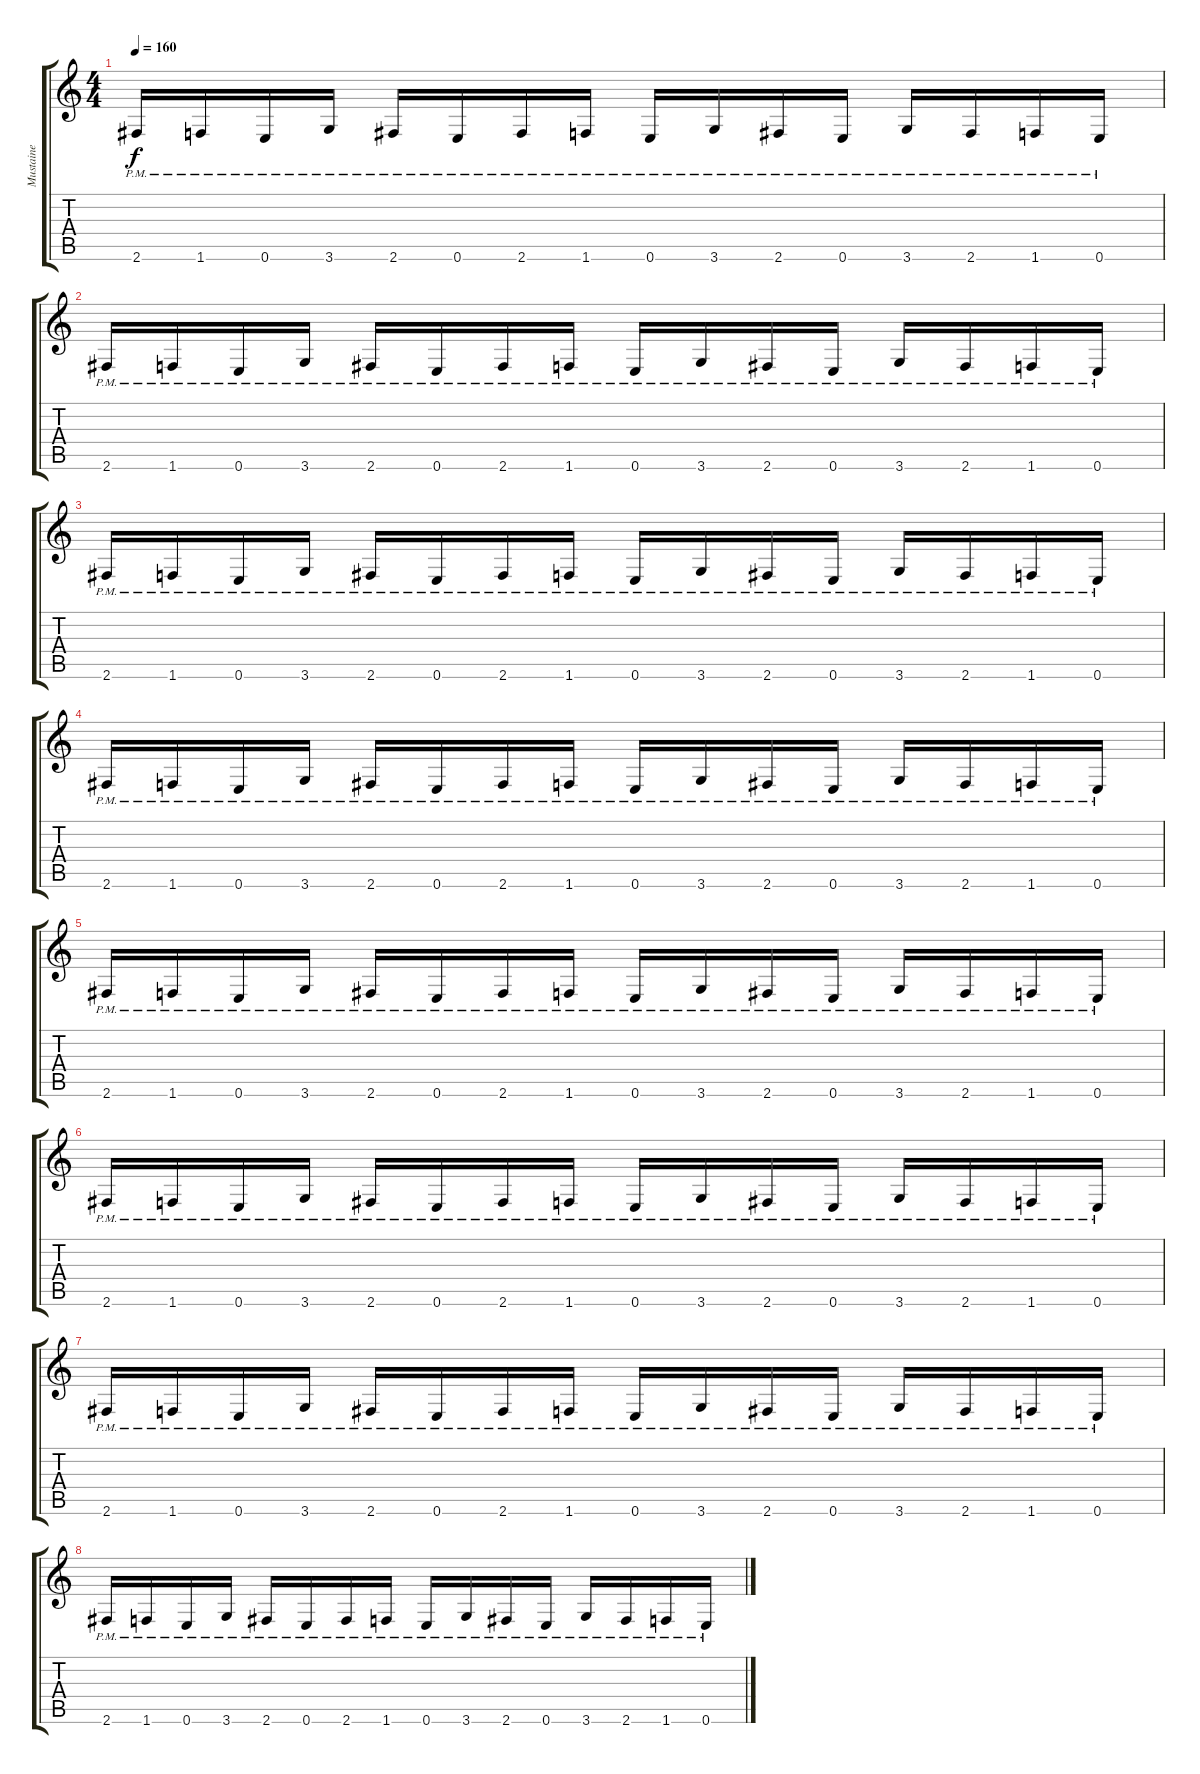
\track ("Mustaine" "Mustaine") {instrument distortionguitar}
\staff {score tabs}
\tuning (E4 B3 G3 D3 A2 E2) {hide}
\ts (4 4)
\tempo 160
\clef g2
\ks c
2.6{pm}.16{dy f} 1.6{pm}.16 0.6{pm}.16 3.6{pm}.16 2.6{pm}.16 0.6{pm}.16 2.6{pm}.16 1.6{pm}.16 0.6{pm}.16 3.6{pm}.16 2.6{pm}.16 0.6{pm}.16 3.6{pm}.16 2.6{pm}.16 1.6{pm}.16 0.6{pm}.16 |
2.6{pm}.16 1.6{pm}.16 0.6{pm}.16 3.6{pm}.16 2.6{pm}.16 0.6{pm}.16 2.6{pm}.16 1.6{pm}.16 0.6{pm}.16 3.6{pm}.16 2.6{pm}.16 0.6{pm}.16 3.6{pm}.16 2.6{pm}.16 1.6{pm}.16 0.6{pm}.16 |
2.6{pm}.16 1.6{pm}.16 0.6{pm}.16 3.6{pm}.16 2.6{pm}.16 0.6{pm}.16 2.6{pm}.16 1.6{pm}.16 0.6{pm}.16 3.6{pm}.16 2.6{pm}.16 0.6{pm}.16 3.6{pm}.16 2.6{pm}.16 1.6{pm}.16 0.6{pm}.16 |
2.6{pm}.16 1.6{pm}.16 0.6{pm}.16 3.6{pm}.16 2.6{pm}.16 0.6{pm}.16 2.6{pm}.16 1.6{pm}.16 0.6{pm}.16 3.6{pm}.16 2.6{pm}.16 0.6{pm}.16 3.6{pm}.16 2.6{pm}.16 1.6{pm}.16 0.6{pm}.16 |
2.6{pm}.16 1.6{pm}.16 0.6{pm}.16 3.6{pm}.16 2.6{pm}.16 0.6{pm}.16 2.6{pm}.16 1.6{pm}.16 0.6{pm}.16 3.6{pm}.16 2.6{pm}.16 0.6{pm}.16 3.6{pm}.16 2.6{pm}.16 1.6{pm}.16 0.6{pm}.16 |
2.6{pm}.16 1.6{pm}.16 0.6{pm}.16 3.6{pm}.16 2.6{pm}.16 0.6{pm}.16 2.6{pm}.16 1.6{pm}.16 0.6{pm}.16 3.6{pm}.16 2.6{pm}.16 0.6{pm}.16 3.6{pm}.16 2.6{pm}.16 1.6{pm}.16 0.6{pm}.16 |
2.6{pm}.16 1.6{pm}.16 0.6{pm}.16 3.6{pm}.16 2.6{pm}.16 0.6{pm}.16 2.6{pm}.16 1.6{pm}.16 0.6{pm}.16 3.6{pm}.16 2.6{pm}.16 0.6{pm}.16 3.6{pm}.16 2.6{pm}.16 1.6{pm}.16 0.6{pm}.16 |
2.6{pm}.16 1.6{pm}.16 0.6{pm}.16 3.6{pm}.16 2.6{pm}.16 0.6{pm}.16 2.6{pm}.16 1.6{pm}.16 0.6{pm}.16 3.6{pm}.16 2.6{pm}.16 0.6{pm}.16 3.6{pm}.16 2.6{pm}.16 1.6{pm}.16 0.6{pm}.16
